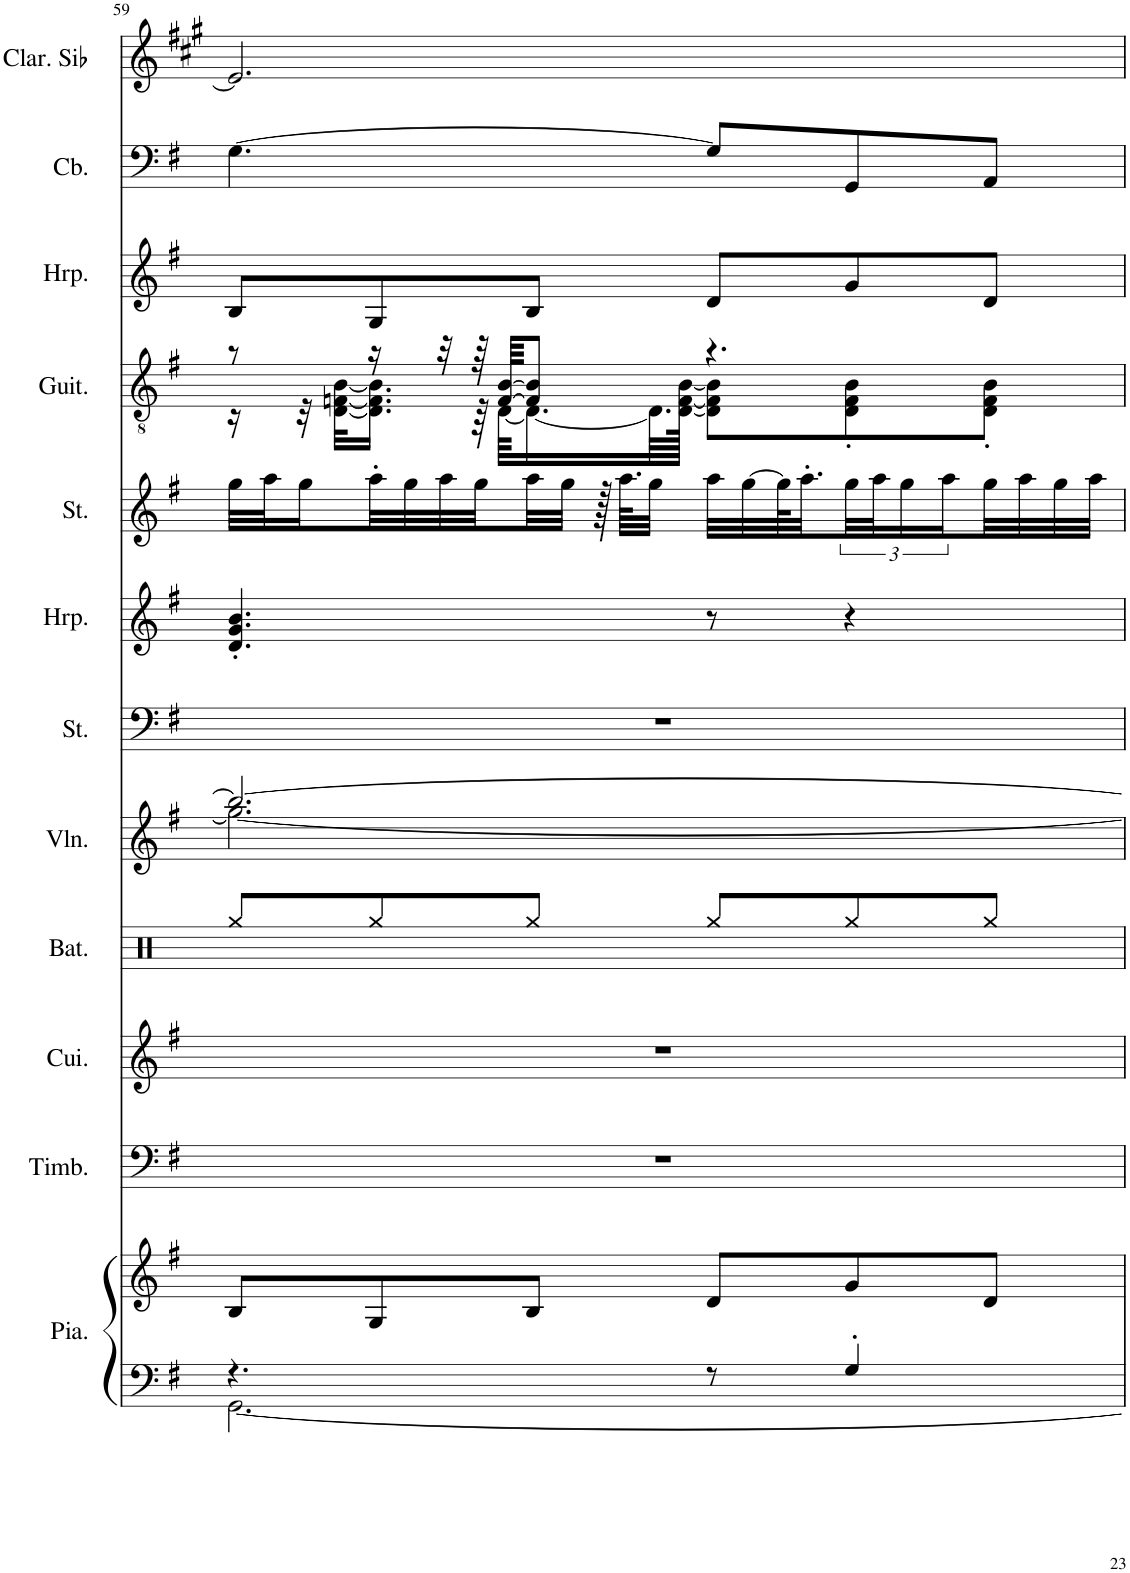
**kern	**kern	**kern	**kern	**kern	**kern	**kern	**kern	**kern	**kern	**kern	**kern	**kern
*part12	*part12	*part11	*part10	*part9	*part8	*part7	*part6	*part5	*part4	*part3	*part2	*part1
*staff13	*staff12	*staff11	*staff10	*staff9	*staff8	*staff7	*staff6	*staff5	*staff4	*staff3	*staff2	*staff1
*I"Piano, Bright Acoustic Piano	*	*I"Timbales, Timpani Ensemble	*I"Cuivres, Brass Section	*I"Batterie, Drums	*I"Violon, Tremolo Strings	*I"Cordes, String Ensemble 2	*I"Harpe	*I"Cordes, String Ensemble 2	*I"Guitare classique, Acoustic Guitar (nylon)	*I"Harpe, Orchestral Harp	*I"Contrebasse, Acoustic Bass	*I"Clarinette en Sib
*I'Pia.	*	*I'Timb.	*I'Cui.	*I'Bat.	*I'Vln.	*I'St.	*I'Hrp.	*I'St.	*I'Guit.	*I'Hrp.	*I'Cb.	*I'Clar. Sib
!!LO:PB:g=z
*clefF4	*clefG2	*clefF4	*clefG2	*clefX	*clefG2	*clefF4	*clefG2	*clefG2	*clefGv2	*clefG2	*clefF4	*clefG2
*	*	*	*	*	*	*	*	*	*	*	*Trd7c12	*Trd1c2
*k[f#]	*k[f#]	*k[f#]	*k[f#]	*k[]	*k[f#]	*k[f#]	*k[f#]	*k[f#]	*k[f#]	*k[f#]	*k[f#]	*k[f#c#g#]
*M6/8	*M6/8	*M6/8	*M6/8	*M6/8	*M6/8	*M6/8	*M6/8	*M6/8	*M6/8	*M6/8	*M6/8	*M6/8
=59	=59	=59	=59	=59	=59	=59	=59	=59	=59	=59	=59	=59
*^	*	*	*	*	*^	*	*	*	*^	*	*	*
4.r	[2.GG\	8B/L	2.r	2.r	8Rgg/L	2.bb/_	2.gg\_	2.r	4.d/' 4.g/' 4.b/'	32gg\LLL	8r	16r	8B/L	[4.G\	2.e/]
.	.	.	.	.	.	.	.	.	.	32aa\J	.	.	.	.	.
.	.	.	.	.	.	.	.	.	.	16gg\	.	32r	.	.	.
.	.	.	.	.	.	.	.	.	.	.	.	[32D\ [32Fn\ [32B\KLL	.	.	.
.	.	8G/	.	.	8Rgg/	.	.	.	.	32aa'\L	16r	16.D\] 16.F\] 16.B\]JJ	8G/	.	.
.	.	.	.	.	.	.	.	.	.	32gg\	.	.	.	.	.
.	.	.	.	.	.	.	.	.	.	32aa\	32r	.	.	.	.
.	.	.	.	.	.	.	.	.	.	32gg\	64r	64r	.	.	.
.	.	.	.	.	.	.	.	.	.	.	[64F/ [64B/KKKL	[64D\KKLL	.	.	.
.	.	8B/J	.	.	8Rgg/J	.	.	.	.	32aa\	8F/] 8B/]J	16.D\_	8B/J	.	.
.	.	.	.	.	.	.	.	.	.	32gg\JJJ	.	.	.	.	.
.	.	.	.	.	.	.	.	.	.	128r	.	.	.	.	.
.	.	.	.	.	.	.	.	.	.	64.aa\KLLL	.	.	.	.	.
.	.	.	.	.	.	.	.	.	.	32gg\JJJ	.	64.D\LL]	.	.	.
.	.	.	.	.	.	.	.	.	.	.	.	[128D\ [128F\ [128B\JJJJk	.	.	.
8r	.	8d/L	.	.	8Rgg/L	.	.	.	8r	32aa\LLL	4.r	8D\] 8F\] 8B\]L	8d/L	8G/L]	.
.	.	.	.	.	.	.	.	.	.	[32gg\	.	.	.	.	.
.	.	.	.	.	.	.	.	.	.	64gg\K]	.	.	.	.	.
.	.	.	.	.	.	.	.	.	.	32.aa'\	.	.	.	.	.
4G'/	.	8g/	.	.	8Rgg/	.	.	.	4r	48gg\	.	8D\' 8F\' 8B\'	8g/	8GG/	.
.	.	.	.	.	.	.	.	.	.	48aa\J	.	.	.	.	.
.	.	.	.	.	.	.	.	.	.	24gg\	.	.	.	.	.
.	.	.	.	.	.	.	.	.	.	24aa\	.	.	.	.	.
.	.	8d/J	.	.	8Rgg/J	.	.	.	.	32gg\L	.	8D\' 8F\' 8B\'J	8d/J	8AA/J	.
.	.	.	.	.	.	.	.	.	.	32aa\	.	.	.	.	.
.	.	.	.	.	.	.	.	.	.	32gg\	.	.	.	.	.
.	.	.	.	.	.	.	.	.	.	32aa\JJJ	.	.	.	.	.
*v	*v	*	*	*	*	*v	*v	*	*	*	*v	*v	*	*	*
=	=	=	=	=	=	=	=	=	=	=	=	=
*-	*-	*-	*-	*-	*-	*-	*-	*-	*-	*-	*-	*-
